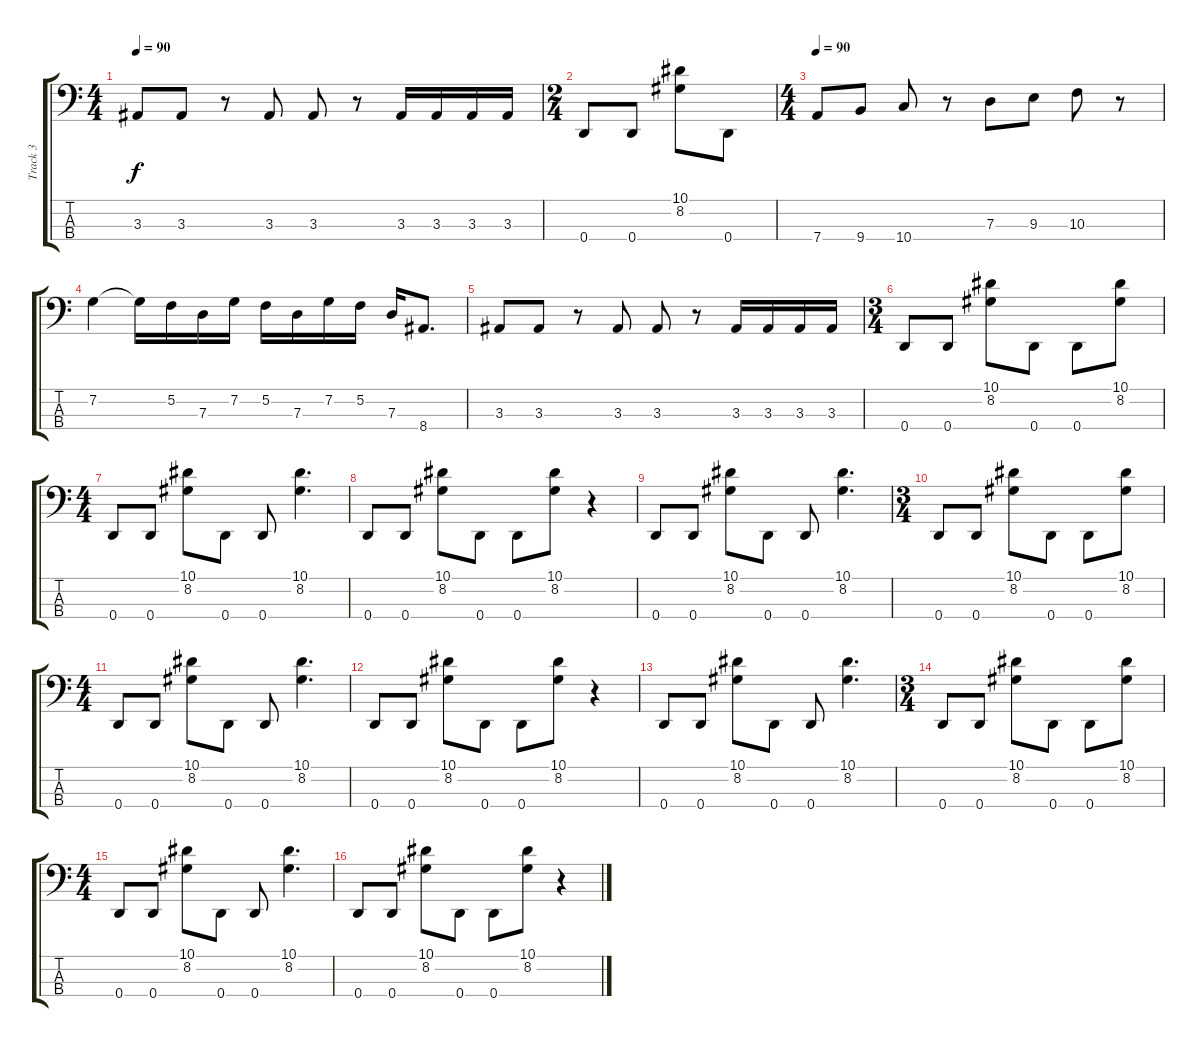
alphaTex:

\track ("Track 3" "Track 3") {instrument electricbasspick}
\staff {score tabs}
\tuning (F2 C2 G1 D1) {hide}
\ts (4 4)
\tempo 90
\clef f4
\ks c
3.3.8{dy f} 3.3.8 r.8 3.3.8 3.3.8 r.8 3.3.16 3.3.16 3.3.16 3.3.16 |
\ts (2 4)
0.4.8 0.4.8 (10.1 8.2).8 0.4.8 |
\ts (4 4)
\tempo 90
7.4.8 9.4.8 10.4.8 r.8 7.3.8 9.3.8 10.3.8 r.8 |
7.2.4 7.2{t}.16 5.2.16 7.3.16 7.2.16 5.2.16 7.3.16 7.2.16 5.2.16 7.3.16 8.4.8{d} |
3.3.8 3.3.8 r.8 3.3.8 3.3.8 r.8 3.3.16 3.3.16 3.3.16 3.3.16 |
\ts (3 4)
0.4.8 0.4.8 (10.1 8.2).8 0.4.8 0.4.8 (10.1 8.2).8 |
\ts (4 4)
0.4.8 0.4.8 (10.1 8.2).8 0.4.8 0.4.8 (10.1 8.2).4{d} |
0.4.8 0.4.8 (10.1 8.2).8 0.4.8 0.4.8 (10.1 8.2).8 r.4 |
0.4.8 0.4.8 (10.1 8.2).8 0.4.8 0.4.8 (10.1 8.2).4{d} |
\ts (3 4)
0.4.8 0.4.8 (10.1 8.2).8 0.4.8 0.4.8 (10.1 8.2).8 |
\ts (4 4)
0.4.8 0.4.8 (10.1 8.2).8 0.4.8 0.4.8 (10.1 8.2).4{d} |
0.4.8 0.4.8 (10.1 8.2).8 0.4.8 0.4.8 (10.1 8.2).8 r.4 |
0.4.8 0.4.8 (10.1 8.2).8 0.4.8 0.4.8 (10.1 8.2).4{d} |
\ts (3 4)
0.4.8 0.4.8 (10.1 8.2).8 0.4.8 0.4.8 (10.1 8.2).8 |
\ts (4 4)
0.4.8 0.4.8 (10.1 8.2).8 0.4.8 0.4.8 (10.1 8.2).4{d} |
0.4.8 0.4.8 (10.1 8.2).8 0.4.8 0.4.8 (10.1 8.2).8 r.4
